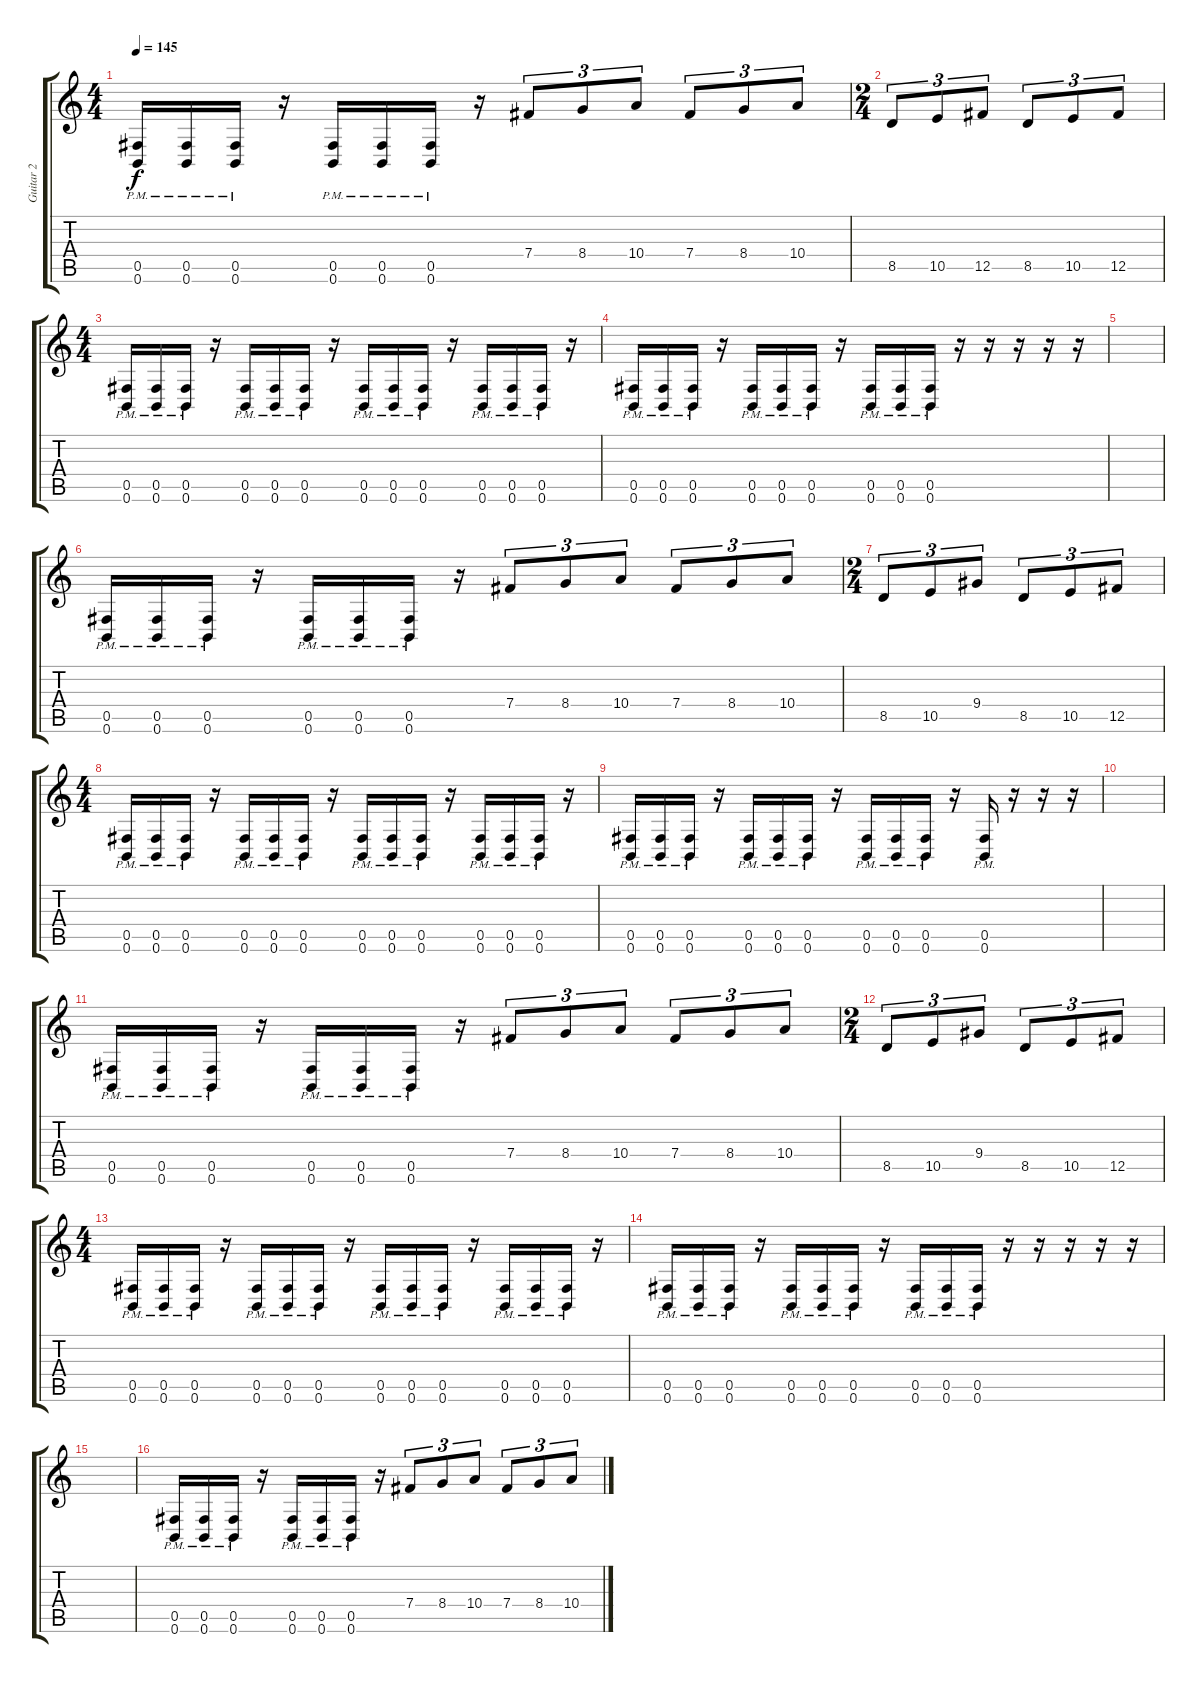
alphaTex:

\track ("Guitar 2" "Guitar 2") {instrument distortionguitar}
\staff {score tabs}
\tuning (Db4 Ab3 E3 B2 Gb2 B1) {hide}
\ts (4 4)
\tempo 145
\clef g2
\ks c
(0.5{pm} 0.6{pm}).16{dy f} (0.5{pm} 0.6{pm}).16 (0.5{pm} 0.6{pm}).16 r.16 (0.5{pm} 0.6{pm}).16 (0.5{pm} 0.6{pm}).16 (0.5{pm} 0.6{pm}).16 r.16 7.4.8{tu (3 2)} 8.4.8{tu (3 2)} 10.4.8{tu (3 2)} 7.4.8{tu (3 2)} 8.4.8{tu (3 2)} 10.4.8{tu (3 2)} |
\ts (2 4)
8.5.8{tu (3 2)} 10.5.8{tu (3 2)} 12.5.8{tu (3 2)} 8.5.8{tu (3 2)} 10.5.8{tu (3 2)} 12.5.8{tu (3 2)} |
\ts (4 4)
(0.5{pm} 0.6{pm}).16 (0.5{pm} 0.6{pm}).16 (0.5{pm} 0.6{pm}).16 r.16 (0.5{pm} 0.6{pm}).16 (0.5{pm} 0.6{pm}).16 (0.5{pm} 0.6{pm}).16 r.16 (0.5{pm} 0.6{pm}).16 (0.5{pm} 0.6{pm}).16 (0.5{pm} 0.6{pm}).16 r.16 (0.5{pm} 0.6{pm}).16 (0.5{pm} 0.6{pm}).16 (0.5{pm} 0.6{pm}).16 r.16 |
(0.5{pm} 0.6{pm}).16 (0.5{pm} 0.6{pm}).16 (0.5{pm} 0.6{pm}).16 r.16 (0.5{pm} 0.6{pm}).16 (0.5{pm} 0.6{pm}).16 (0.5{pm} 0.6{pm}).16 r.16 (0.5{pm} 0.6{pm}).16 (0.5{pm} 0.6{pm}).16 (0.5{pm} 0.6{pm}).16 r.16 r.16 r.16 r.16 r.16 |
|
(0.5{pm} 0.6{pm}).16 (0.5{pm} 0.6{pm}).16 (0.5{pm} 0.6{pm}).16 r.16 (0.5{pm} 0.6{pm}).16 (0.5{pm} 0.6{pm}).16 (0.5{pm} 0.6{pm}).16 r.16 7.4.8{tu (3 2)} 8.4.8{tu (3 2)} 10.4.8{tu (3 2)} 7.4.8{tu (3 2)} 8.4.8{tu (3 2)} 10.4.8{tu (3 2)} |
\ts (2 4)
8.5.8{tu (3 2)} 10.5.8{tu (3 2)} 9.4.8{tu (3 2)} 8.5.8{tu (3 2)} 10.5.8{tu (3 2)} 12.5.8{tu (3 2)} |
\ts (4 4)
(0.5{pm} 0.6{pm}).16 (0.5{pm} 0.6{pm}).16 (0.5{pm} 0.6{pm}).16 r.16 (0.5{pm} 0.6{pm}).16 (0.5{pm} 0.6{pm}).16 (0.5{pm} 0.6{pm}).16 r.16 (0.5{pm} 0.6{pm}).16 (0.5{pm} 0.6{pm}).16 (0.5{pm} 0.6{pm}).16 r.16 (0.5{pm} 0.6{pm}).16 (0.5{pm} 0.6{pm}).16 (0.5{pm} 0.6{pm}).16 r.16 |
(0.5{pm} 0.6{pm}).16 (0.5{pm} 0.6{pm}).16 (0.5{pm} 0.6{pm}).16 r.16 (0.5{pm} 0.6{pm}).16 (0.5{pm} 0.6{pm}).16 (0.5{pm} 0.6{pm}).16 r.16 (0.5{pm} 0.6{pm}).16 (0.5{pm} 0.6{pm}).16 (0.5{pm} 0.6{pm}).16 r.16 (0.5{pm} 0.6{pm}).16 r.16 r.16 r.16 |
|
(0.5{pm} 0.6{pm}).16 (0.5{pm} 0.6{pm}).16 (0.5{pm} 0.6{pm}).16 r.16 (0.5{pm} 0.6{pm}).16 (0.5{pm} 0.6{pm}).16 (0.5{pm} 0.6{pm}).16 r.16 7.4.8{tu (3 2)} 8.4.8{tu (3 2)} 10.4.8{tu (3 2)} 7.4.8{tu (3 2)} 8.4.8{tu (3 2)} 10.4.8{tu (3 2)} |
\ts (2 4)
8.5.8{tu (3 2)} 10.5.8{tu (3 2)} 9.4.8{tu (3 2)} 8.5.8{tu (3 2)} 10.5.8{tu (3 2)} 12.5.8{tu (3 2)} |
\ts (4 4)
(0.5{pm} 0.6{pm}).16 (0.5{pm} 0.6{pm}).16 (0.5{pm} 0.6{pm}).16 r.16 (0.5{pm} 0.6{pm}).16 (0.5{pm} 0.6{pm}).16 (0.5{pm} 0.6{pm}).16 r.16 (0.5{pm} 0.6{pm}).16 (0.5{pm} 0.6{pm}).16 (0.5{pm} 0.6{pm}).16 r.16 (0.5{pm} 0.6{pm}).16 (0.5{pm} 0.6{pm}).16 (0.5{pm} 0.6{pm}).16 r.16 |
(0.5{pm} 0.6{pm}).16 (0.5{pm} 0.6{pm}).16 (0.5{pm} 0.6{pm}).16 r.16 (0.5{pm} 0.6{pm}).16 (0.5{pm} 0.6{pm}).16 (0.5{pm} 0.6{pm}).16 r.16 (0.5{pm} 0.6{pm}).16 (0.5{pm} 0.6{pm}).16 (0.5{pm} 0.6{pm}).16 r.16 r.16 r.16 r.16 r.16 |
|
(0.5{pm} 0.6{pm}).16 (0.5{pm} 0.6{pm}).16 (0.5{pm} 0.6{pm}).16 r.16 (0.5{pm} 0.6{pm}).16 (0.5{pm} 0.6{pm}).16 (0.5{pm} 0.6{pm}).16 r.16 7.4.8{tu (3 2)} 8.4.8{tu (3 2)} 10.4.8{tu (3 2)} 7.4.8{tu (3 2)} 8.4.8{tu (3 2)} 10.4.8{tu (3 2)}
